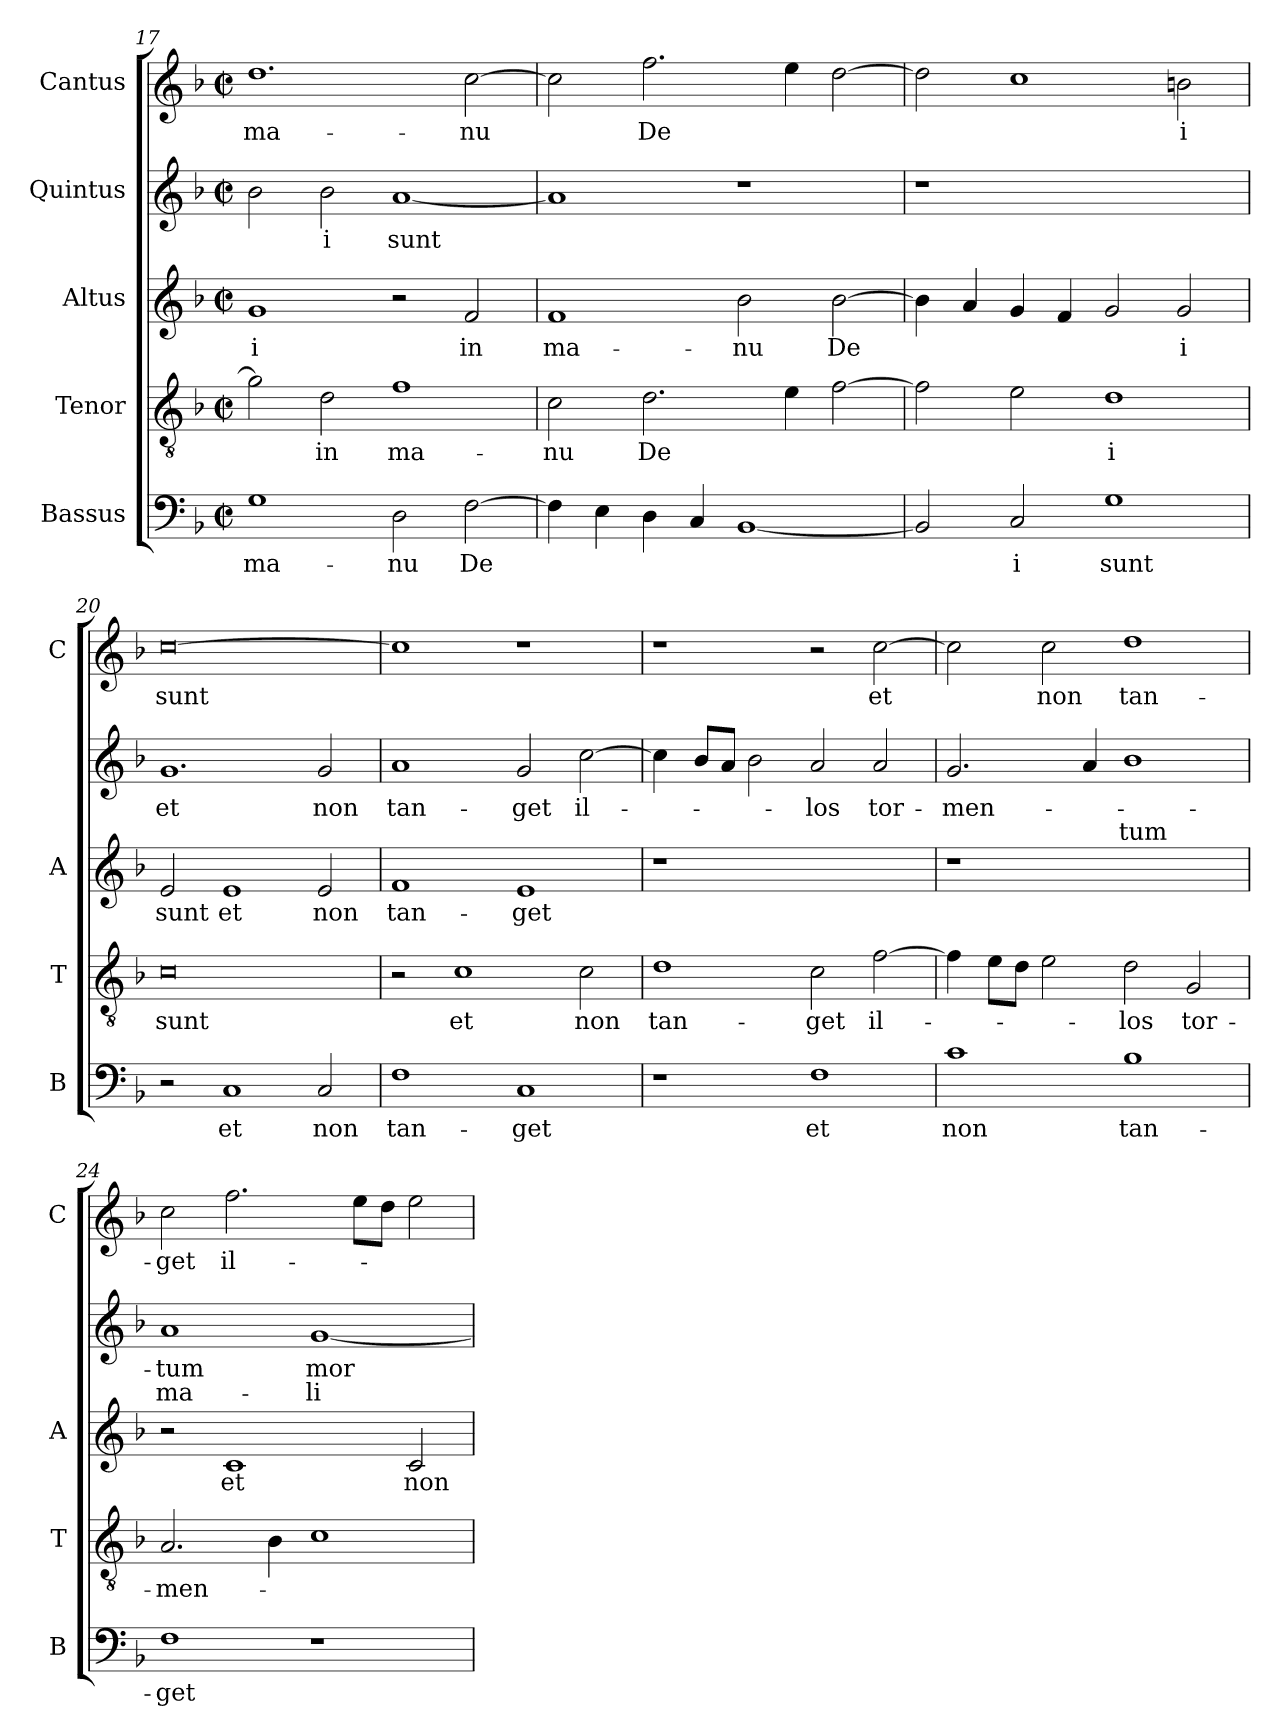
**kern	**text	**kern	**text	**kern	**text	**kern	**text	**text	**kern	**text
*part5	*part5	*part4	*part4	*part3	*part3	*part2	*part2	*part2	*part1	*part1
*staff5	*staff5	*staff4	*staff4	*staff3	*staff3	*staff2	*staff2	*staff2	*staff1	*staff1
*I"Bassus	*	*I"Tenor	*	*I"Altus	*	*I"Quintus	*	*	*I"Cantus	*
*I'B	*	*I'T	*	*I'A	*	*	*	*	*I'C	*
*clefF4	*	*clefGv2	*	*clefG2	*	*clefG2	*	*	*clefG2	*
*k[b-]	*	*k[b-]	*	*k[b-]	*	*k[b-]	*	*	*k[b-]	*
*F:	*	*F:	*	*F:	*	*F:	*	*	*F:	*
*M2/2	*	*M2/2	*	*M2/2	*	*M2/2	*	*	*M2/2	*
*met(c|)	*	*met(c|)	*	*met(c|)	*	*met(c|)	*	*	*met(c|)	*
=17	=17	=17	=17	=17	=17	=17	=17	=17	=17	=17
!	!LO:LY:b	!	!	!	!LO:LY:b	!	!	!	!	!LO:LY:b
1G	ma-	2g\]	.	1g	i	2b-\	.	.	1.dd	ma-
!	!	!	!LO:LY:b	!	!	!	!LO:LY:b	!	!	!
.	.	2d\	in	.	.	2b-\	i	.	.	.
!	!LO:LY:b	!	!LO:LY:b	!	!	!	!LO:LY:b	!	!	!
2D\	-nu	1f	ma-	2r	.	[1a	sunt	.	.	.
!	!LO:LY:b	!	!	!	!LO:LY:b	!	!	!	!	!LO:LY:b
[2F\	De	.	.	2f/	in	.	.	.	[2cc\	-nu
=18	=18	=18	=18	=18	=18	=18	=18	=18	=18	=18
!	!	!	!LO:LY:b	!	!LO:LY:b	!	!	!	!	!
4F\]	.	2c\	-nu	1f	ma-	1a]	.	.	2cc\]	.
4E\	.	.	.	.	.	.	.	.	.	.
!	!	!	!LO:LY:b	!	!	!	!	!	!	!LO:LY:b
4D\	.	2.d\	De	.	.	.	.	.	2.ff\	De
4C/	.	.	.	.	.	.	.	.	.	.
!	!	!	!	!	!LO:LY:b	!	!	!	!	!
[1BB-	.	.	.	2b-\	-nu	1r	.	.	.	.
.	.	4e\	.	.	.	.	.	.	4ee\	.
!	!	!	!	!	!LO:LY:b	!	!	!	!	!
.	.	[2f\	.	[2b-\	De	.	.	.	[2dd\	.
!!LO:LB:g=z
=19	=19	=19	=19	=19	=19	=19	=19	=19	=19	=19
2BB-/]	.	2f\]	.	4b-\]	.	1r	.	.	2dd\]	.
.	.	.	.	4a/	.	.	.	.	.	.
!	!LO:LY:b	!	!	!	!	!	!	!	!	!
2C/	i	2e\	.	4g/	.	.	.	.	1cc	.
.	.	.	.	4f/	.	.	.	.	.	.
!	!LO:LY:b	!	!LO:LY:b	!	!	!	!	!	!	!
1G	sunt	1d	i	2g/	.	1ryy	.	.	.	.
!	!	!	!	!	!LO:LY:b	!	!	!	!	!LO:LY:b
.	.	.	.	2g/	i	.	.	.	2bn\	i
=20	=20	=20	=20	=20	=20	=20	=20	=20	=20	=20
!	!	!	!LO:LY:b	!	!LO:LY:b	!	!LO:LY:b	!	!	!LO:LY:b
2r	.	0c	sunt	2e/	sunt	1.g	et	.	[0cc	sunt
!	!LO:LY:b	!	!	!	!LO:LY:b	!	!	!	!	!
1C	et	.	.	1e	et	.	.	.	.	.
!	!LO:LY:b	!	!	!	!LO:LY:b	!	!LO:LY:b	!	!	!
2C/	non	.	.	2e/	non	2g/	non	.	.	.
=21	=21	=21	=21	=21	=21	=21	=21	=21	=21	=21
!	!LO:LY:b	!	!	!	!LO:LY:b	!	!LO:LY:b	!	!	!
1F	tan-	2r	.	1f	tan-	1a	tan-	.	1cc]	.
!	!	!	!LO:LY:b	!	!	!	!	!	!	!
.	.	1c	et	.	.	.	.	.	.	.
!	!LO:LY:b	!	!	!	!LO:LY:b	!	!LO:LY:b	!	!	!
1C	-get	.	.	1e	-get	2g/	-get	.	1r	.
!	!	!	!LO:LY:b	!	!	!	!LO:LY:b	!	!	!
.	.	2c\	non	.	.	[2cc\	il-	.	.	.
=22	=22	=22	=22	=22	=22	=22	=22	=22	=22	=22
!	!	!	!LO:LY:b	!	!	!	!	!	!	!
1r	.	1d	tan-	1r	.	4cc\]	.	.	1r	.
.	.	.	.	.	.	8b-/L	.	.	.	.
.	.	.	.	.	.	8a/J	.	.	.	.
.	.	.	.	.	.	2b-\	.	.	.	.
!	!LO:LY:b	!	!LO:LY:b	!	!	!	!LO:LY:b	!	!	!
1F	et	2c\	-get	1ryy	.	2a/	-los	.	2r	.
!	!	!	!LO:LY:b	!	!	!	!LO:LY:b	!	!	!LO:LY:b
.	.	[2f\	il-	.	.	2a/	tor-	.	[2cc\	et
!!LO:PB:g=z
=23	=23	=23	=23	=23	=23	=23	=23	=23	=23	=23
!	!LO:LY:b	!	!	!	!	!	!LO:LY:b	!	!	!
1c	non	4f\]	.	1r	.	2.g/	-men-	.	2cc\]	.
.	.	8e\L	.	.	.	.	.	.	.	.
.	.	8d\J	.	.	.	.	.	.	.	.
!	!	!	!	!	!	!	!	!	!	!LO:LY:b
.	.	2e\	.	.	.	.	.	.	2cc\	non
.	.	.	.	.	.	4a/	.	.	.	.
!	!LO:LY:b	!	!LO:LY:b	!	!	!	!	!LO:LY:b	!	!LO:LY:b
1B-	tan-	2d\	-los	1ryy	.	1b-	.	tum	1dd	tan-
!	!	!	!LO:LY:b	!	!	!	!	!	!	!
.	.	2G/	tor-	.	.	.	.	.	.	.
=24	=24	=24	=24	=24	=24	=24	=24	=24	=24	=24
!	!LO:LY:b	!	!LO:LY:b	!	!	!	!LO:LY:b	!LO:LY:b	!	!LO:LY:b
1F	-get	2.A/	-men-	2r	.	1a	-tum	ma-	2cc\	-get
!	!	!	!	!	!LO:LY:b	!	!	!	!	!LO:LY:b
.	.	.	.	1c	et	.	.	.	2.ff\	il-
.	.	4B-\	.	.	.	.	.	.	.	.
!	!	!	!	!	!	!	!LO:LY:b	!LO:LY:b	!	!
1r	.	1c	.	.	.	[1g	mor-	-li-	.	.
.	.	.	.	.	.	.	.	.	8ee\L	.
.	.	.	.	.	.	.	.	.	8dd\J	.
!	!	!	!	!	!LO:LY:b	!	!	!	!	!
.	.	.	.	2c/	non	.	.	.	2ee\	.
=	=	=	=	=	=	=	=	=	=	=
*-	*-	*-	*-	*-	*-	*-	*-	*-	*-	*-
